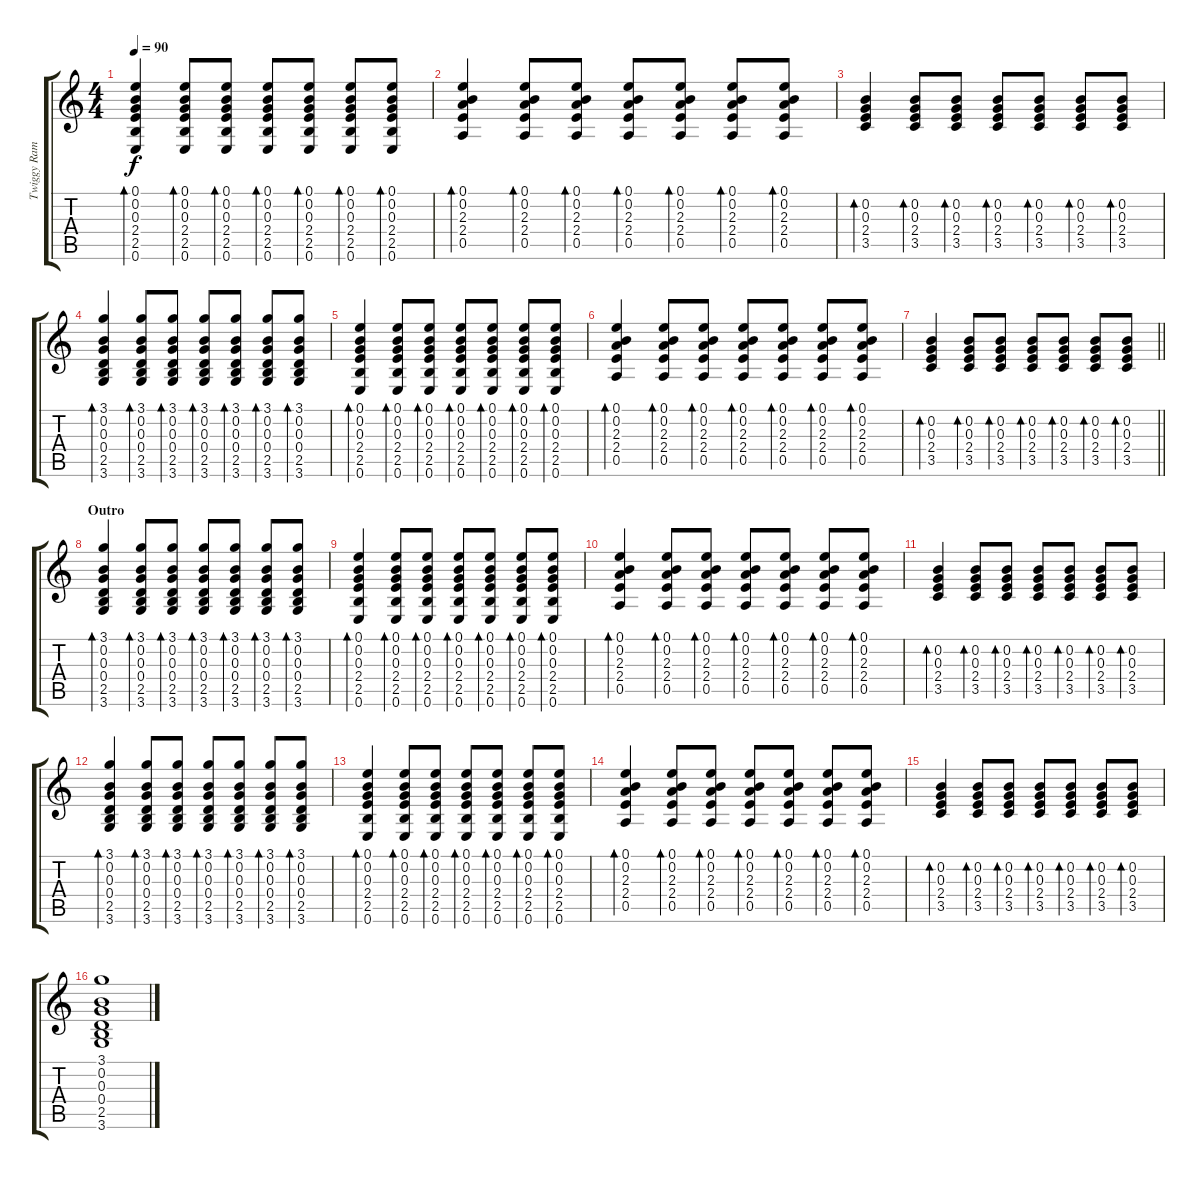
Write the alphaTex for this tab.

\track ("Twiggy Rameriz Rythem" "Twiggy Ram") {instrument acousticguitarsteel}
\staff {score tabs}
\tuning (E4 B3 G3 D3 A2 E2) {hide}
\ts (4 4)
\tempo 90
\clef g2
\ks c
(0.1 0.2 0.3 2.4 2.5 0.6).4{bd 120 dy f} (0.1 0.2 0.3 2.4 2.5 0.6).8{bd 60} (0.1 0.2 0.3 2.4 2.5 0.6).8{bd 60} (0.1 0.2 0.3 2.4 2.5 0.6).8{bd 60} (0.1 0.2 0.3 2.4 2.5 0.6).8{bd 60} (0.1 0.2 0.3 2.4 2.5 0.6).8{bd 60} (0.1 0.2 0.3 2.4 2.5 0.6).8{bd 60} |
(0.1 0.2 2.3 2.4 0.5).4{bd 120} (0.1 0.2 2.3 2.4 0.5).8{bd 60} (0.1 0.2 2.3 2.4 0.5).8{bd 60} (0.1 0.2 2.3 2.4 0.5).8{bd 60} (0.1 0.2 2.3 2.4 0.5).8{bd 60} (0.1 0.2 2.3 2.4 0.5).8{bd 60} (0.1 0.2 2.3 2.4 0.5).8{bd 60} |
(0.2 0.3 2.4 3.5).4{bd 120} (0.2 0.3 2.4 3.5).8{bd 60} (0.2 0.3 2.4 3.5).8{bd 60} (0.2 0.3 2.4 3.5).8{bd 60} (0.2 0.3 2.4 3.5).8{bd 60} (0.2 0.3 2.4 3.5).8{bd 60} (0.2 0.3 2.4 3.5).8{bd 60} |
(3.1 0.2 0.3 0.4 2.5 3.6).4{bd 120} (3.1 0.2 0.3 0.4 2.5 3.6).8{bd 60} (3.1 0.2 0.3 0.4 2.5 3.6).8{bd 60} (3.1 0.2 0.3 0.4 2.5 3.6).8{bd 60} (3.1 0.2 0.3 0.4 2.5 3.6).8{bd 60} (3.1 0.2 0.3 0.4 2.5 3.6).8{bd 60} (3.1 0.2 0.3 0.4 2.5 3.6).8{bd 60} |
(0.1 0.2 0.3 2.4 2.5 0.6).4{bd 120} (0.1 0.2 0.3 2.4 2.5 0.6).8{bd 60} (0.1 0.2 0.3 2.4 2.5 0.6).8{bd 60} (0.1 0.2 0.3 2.4 2.5 0.6).8{bd 60} (0.1 0.2 0.3 2.4 2.5 0.6).8{bd 60} (0.1 0.2 0.3 2.4 2.5 0.6).8{bd 60} (0.1 0.2 0.3 2.4 2.5 0.6).8{bd 60} |
(0.1 0.2 2.3 2.4 0.5).4{bd 120} (0.1 0.2 2.3 2.4 0.5).8{bd 60} (0.1 0.2 2.3 2.4 0.5).8{bd 60} (0.1 0.2 2.3 2.4 0.5).8{bd 60} (0.1 0.2 2.3 2.4 0.5).8{bd 60} (0.1 0.2 2.3 2.4 0.5).8{bd 60} (0.1 0.2 2.3 2.4 0.5).8{bd 60} |
\barLineRight lightlight
(0.2 0.3 2.4 3.5).4{bd 120} (0.2 0.3 2.4 3.5).8{bd 60} (0.2 0.3 2.4 3.5).8{bd 60} (0.2 0.3 2.4 3.5).8{bd 60} (0.2 0.3 2.4 3.5).8{bd 60} (0.2 0.3 2.4 3.5).8{bd 60} (0.2 0.3 2.4 3.5).8{bd 60} |
\section ("" "Outro")
(3.1 0.2 0.3 0.4 2.5 3.6).4{bd 120 instrument acousticguitarsteel} (3.1 0.2 0.3 0.4 2.5 3.6).8{bd 60} (3.1 0.2 0.3 0.4 2.5 3.6).8{bd 60} (3.1 0.2 0.3 0.4 2.5 3.6).8{bd 60} (3.1 0.2 0.3 0.4 2.5 3.6).8{bd 60} (3.1 0.2 0.3 0.4 2.5 3.6).8{bd 60} (3.1 0.2 0.3 0.4 2.5 3.6).8{bd 60} |
(0.1 0.2 0.3 2.4 2.5 0.6).4{bd 120} (0.1 0.2 0.3 2.4 2.5 0.6).8{bd 60} (0.1 0.2 0.3 2.4 2.5 0.6).8{bd 60} (0.1 0.2 0.3 2.4 2.5 0.6).8{bd 60} (0.1 0.2 0.3 2.4 2.5 0.6).8{bd 60} (0.1 0.2 0.3 2.4 2.5 0.6).8{bd 60} (0.1 0.2 0.3 2.4 2.5 0.6).8{bd 60} |
(0.1 0.2 2.3 2.4 0.5).4{bd 120} (0.1 0.2 2.3 2.4 0.5).8{bd 60} (0.1 0.2 2.3 2.4 0.5).8{bd 60} (0.1 0.2 2.3 2.4 0.5).8{bd 60} (0.1 0.2 2.3 2.4 0.5).8{bd 60} (0.1 0.2 2.3 2.4 0.5).8{bd 60} (0.1 0.2 2.3 2.4 0.5).8{bd 60} |
(0.2 0.3 2.4 3.5).4{bd 120} (0.2 0.3 2.4 3.5).8{bd 60} (0.2 0.3 2.4 3.5).8{bd 60} (0.2 0.3 2.4 3.5).8{bd 60} (0.2 0.3 2.4 3.5).8{bd 60} (0.2 0.3 2.4 3.5).8{bd 60} (0.2 0.3 2.4 3.5).8{bd 60} |
(3.1 0.2 0.3 0.4 2.5 3.6).4{bd 120} (3.1 0.2 0.3 0.4 2.5 3.6).8{bd 60} (3.1 0.2 0.3 0.4 2.5 3.6).8{bd 60} (3.1 0.2 0.3 0.4 2.5 3.6).8{bd 60} (3.1 0.2 0.3 0.4 2.5 3.6).8{bd 60} (3.1 0.2 0.3 0.4 2.5 3.6).8{bd 60} (3.1 0.2 0.3 0.4 2.5 3.6).8{bd 60} |
(0.1 0.2 0.3 2.4 2.5 0.6).4{bd 120} (0.1 0.2 0.3 2.4 2.5 0.6).8{bd 60} (0.1 0.2 0.3 2.4 2.5 0.6).8{bd 60} (0.1 0.2 0.3 2.4 2.5 0.6).8{bd 60} (0.1 0.2 0.3 2.4 2.5 0.6).8{bd 60} (0.1 0.2 0.3 2.4 2.5 0.6).8{bd 60} (0.1 0.2 0.3 2.4 2.5 0.6).8{bd 60} |
(0.1 0.2 2.3 2.4 0.5).4{bd 120} (0.1 0.2 2.3 2.4 0.5).8{bd 60} (0.1 0.2 2.3 2.4 0.5).8{bd 60} (0.1 0.2 2.3 2.4 0.5).8{bd 60} (0.1 0.2 2.3 2.4 0.5).8{bd 60} (0.1 0.2 2.3 2.4 0.5).8{bd 60} (0.1 0.2 2.3 2.4 0.5).8{bd 60} |
(0.2 0.3 2.4 3.5).4{bd 120} (0.2 0.3 2.4 3.5).8{bd 60} (0.2 0.3 2.4 3.5).8{bd 60} (0.2 0.3 2.4 3.5).8{bd 60} (0.2 0.3 2.4 3.5).8{bd 60} (0.2 0.3 2.4 3.5).8{bd 60} (0.2 0.3 2.4 3.5).8{bd 60} |
(3.1 0.2 0.3 0.4 2.5 3.6).1
